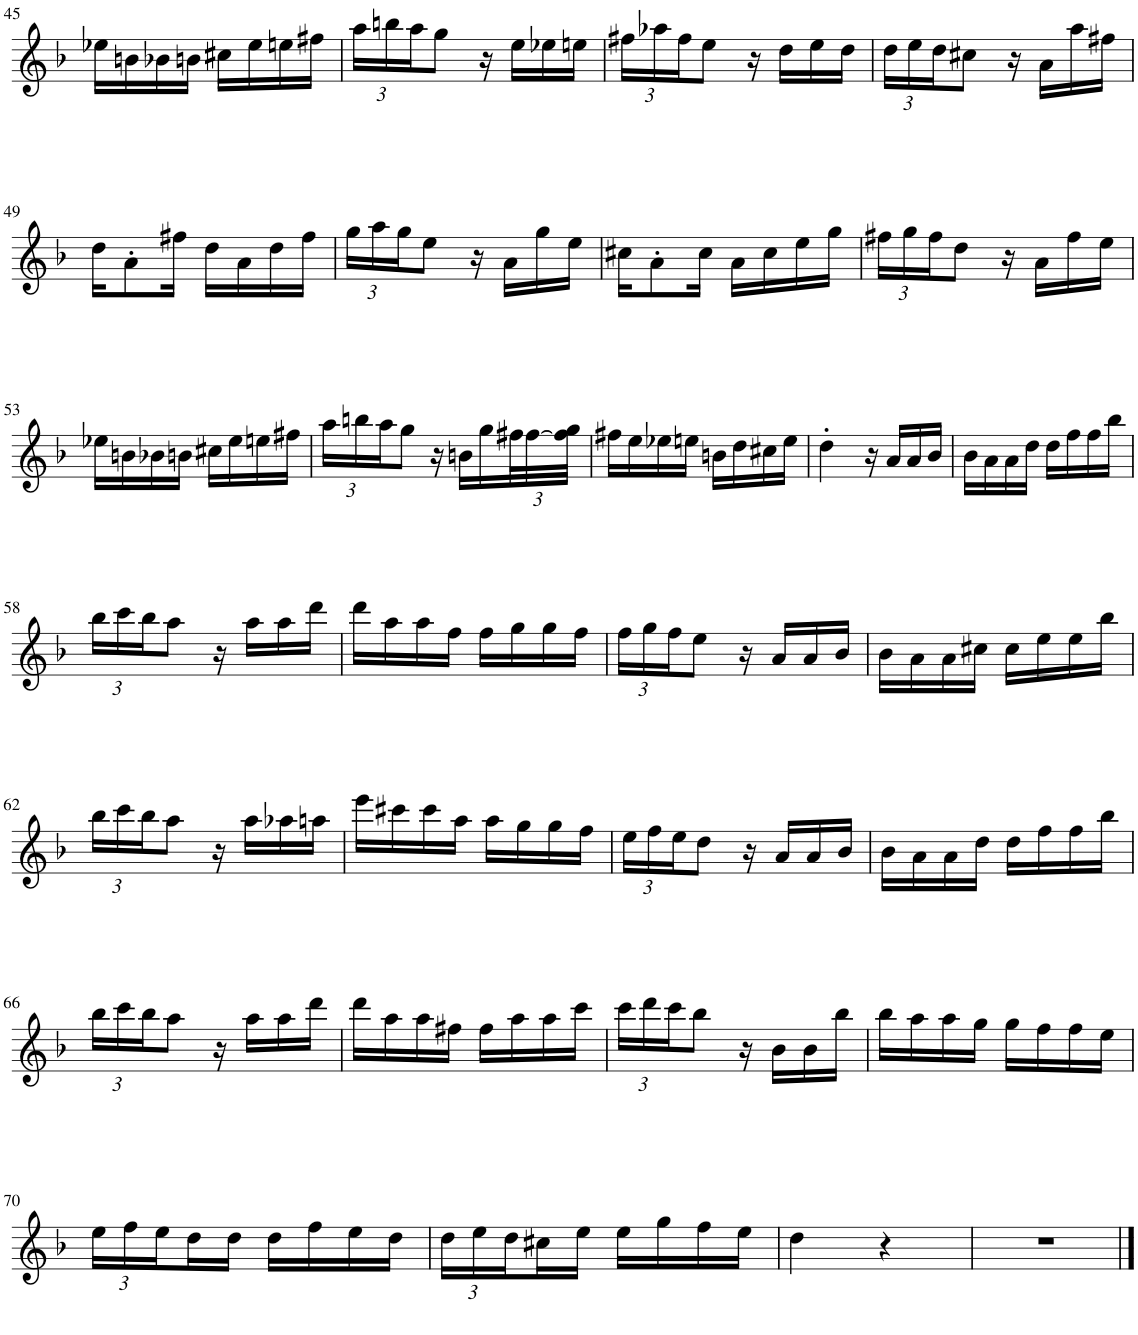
**kern
*part1
*staff1
*I"Flute, Flute
!!LO:PB:g=z
*clefG2
*k[b-]
*M2/4
=45
16ee-X\LL
16bn\
16b-X\
16bn\JJ
16cc#X\LL
16ee-\
16een\
16ff#X\JJ
=46
*Xbrackettup
24aa\LL
24bbn\
24aa\J
8gg\J
16r
16ee\LL
16ee-X\
16een\JJ
=47
24ff#X\LL
24aa-X\
24ff#\J
8ee\J
16r
16dd\LL
16ee\
16dd\JJ
=48
24dd\LL
24ee\
24dd\J
8cc#X\J
16r
16a\LL
16aa\
16ff#X\JJ
!!LO:LB:g=z
=49
16dd\KL
8a'\
16ff#X\Jk
16dd\LL
16a\
16dd\
16ff#\JJ
=50
24gg\LL
24aa\
24gg\J
8ee\J
16r
16a\LL
16gg\
16ee\JJ
=51
16cc#X\KL
8a'\
16cc#\Jk
16a\LL
16cc#\
16ee\
16gg\JJ
=52
24ff#X\LL
24gg\
24ff#\J
8dd\J
16r
16a\LL
16ff#\
16ee\JJ
!!LO:LB:g=z
=53
16ee-X\LL
16bn\
16b-X\
16bn\JJ
16cc#X\LL
16ee-\
16een\
16ff#X\JJ
=54
24aa\LL
24bbn\
24aa\J
8gg\J
16r
16bn\LL
16gg\
48ff#X\L
[48ff#\
48ff#\] 48gg\JJJ
=55
16ff#X\LL
16ee\
16ee-X\
16een\JJ
16bn\LL
16dd\
16cc#X\
16ee\JJ
=56
4dd'\
16r
16a/LL
16a/
16b-/JJ
=57
16b-\LL
16a\
16a\
16dd\JJ
16dd\LL
16ff\
16ff\
16bb-\JJ
!!LO:LB:g=z
=58
24bb-\LL
24ccc\
24bb-\J
8aa\J
16r
16aa\LL
16aa\
16ddd\JJ
=59
16ddd\LL
16aa\
16aa\
16ff\JJ
16ff\LL
16gg\
16gg\
16ff\JJ
=60
24ff\LL
24gg\
24ff\J
8ee\J
16r
16a/LL
16a/
16b-/JJ
=61
16b-\LL
16a\
16a\
16cc#X\JJ
16cc#\LL
16ee\
16ee\
16bb-\JJ
!!LO:LB:g=z
=62
24bb-\LL
24ccc\
24bb-\J
8aa\J
16r
16aa\LL
16aa-X\
16aan\JJ
=63
16eee\LL
16ccc#X\
16ccc#\
16aa\JJ
16aa\LL
16gg\
16gg\
16ff\JJ
=64
24ee\LL
24ff\
24ee\J
8dd\J
16r
16a/LL
16a/
16b-/JJ
=65
16b-\LL
16a\
16a\
16dd\JJ
16dd\LL
16ff\
16ff\
16bb-\JJ
!!LO:LB:g=z
=66
24bb-\LL
24ccc\
24bb-\J
8aa\J
16r
16aa\LL
16aa\
16ddd\JJ
=67
16ddd\LL
16aa\
16aa\
16ff#X\JJ
16ff#\LL
16aa\
16aa\
16ccc\JJ
=68
24ccc\LL
24ddd\
24ccc\J
8bb-\J
16r
16b-\LL
16b-\
16bb-\JJ
=69
16bb-\LL
16aa\
16aa\
16gg\JJ
16gg\LL
16ff\
16ff\
16ee\JJ
!!LO:LB:g=z
=70
24ee\LL
24ff\
24ee\
16dd\
16dd\JJ
16dd\LL
16ff\
16ee\
16dd\JJ
=71
24dd\LL
24ee\
24dd\
16cc#X\
16ee\JJ
16ee\LL
16gg\
16ff\
16ee\JJ
=72
4dd\
4r
=73
2r
==
*-
